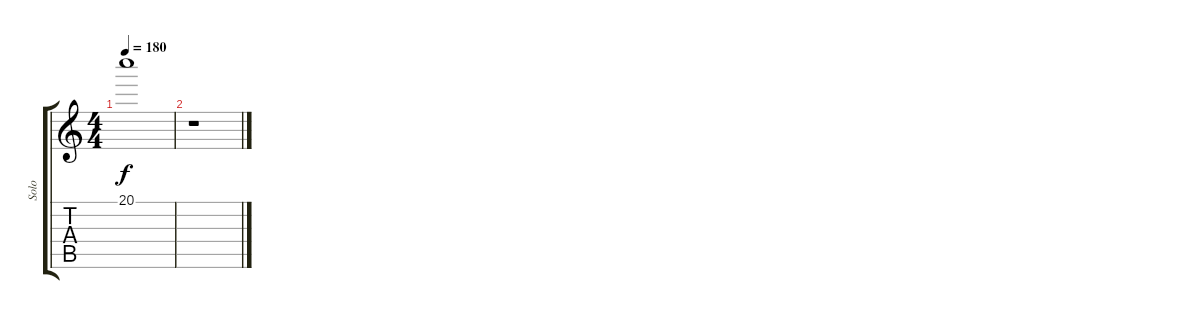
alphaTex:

\track ("Solo" "Solo") {instrument overdrivenguitar}
\staff {score tabs}
\tuning (E4 B3 G3 D3 A2 D2) {hide}
\ts (4 4)
\tempo 180
\clef g2
\ks c
20.1{t}.1{dy f} |
r.1
